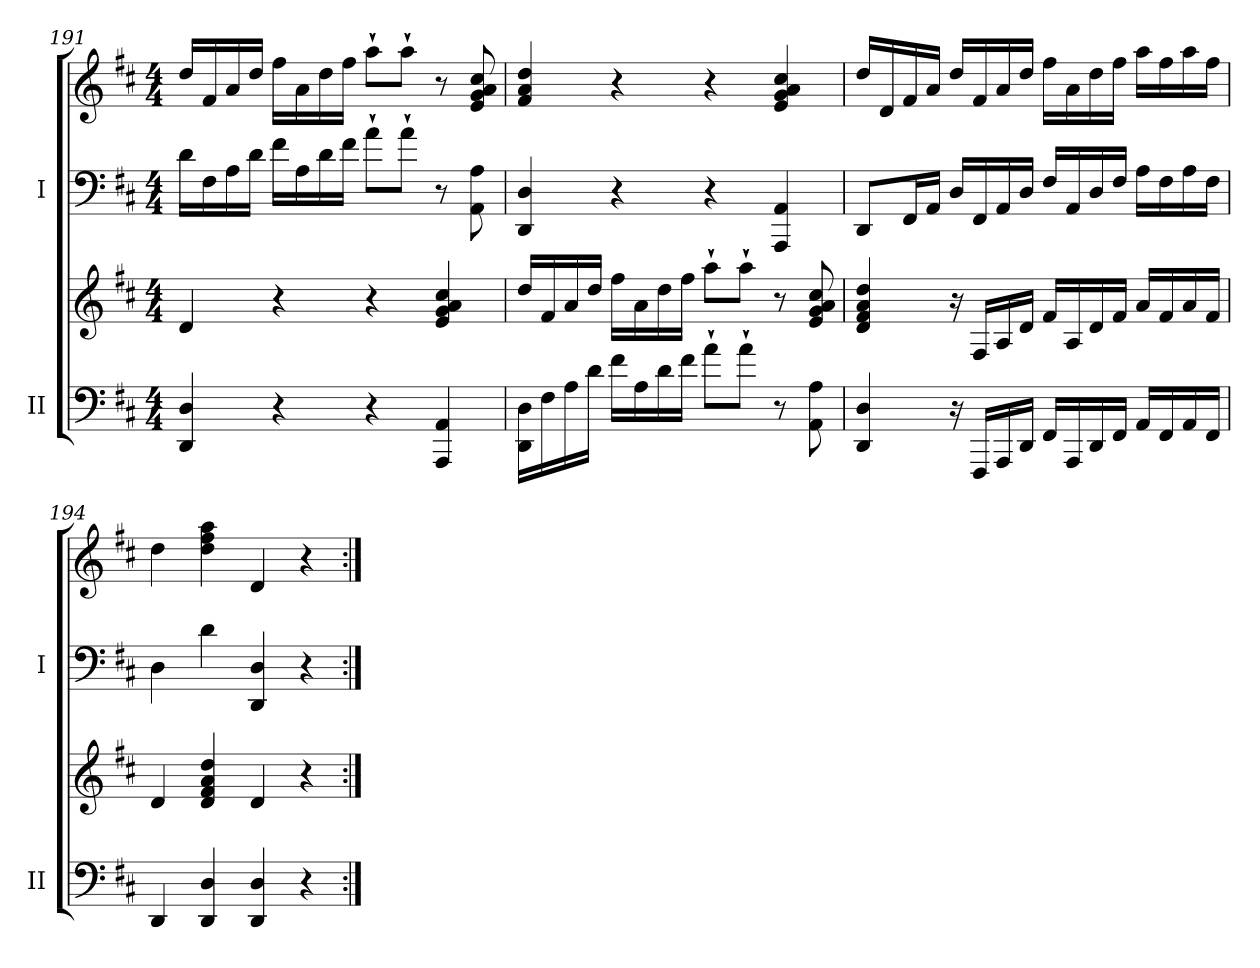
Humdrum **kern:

**kern	**kern	**kern	**kern
*part2	*part2	*part1	*part1
*staff4	*staff3	*staff2	*staff1
*I"II	*	*I"I	*
*I'II	*	*I'I	*
*clefF4	*clefG2	*clefF4	*clefG2
*k[f#c#]	*k[f#c#]	*k[f#c#]	*k[f#c#]
*M4/4	*M4/4	*M4/4	*M4/4
=191	=191	=191	=191
4DD/ 4D/	4d/	16d\LL	16dd/LL
.	.	16F#\	16f#/
.	.	16A\	16a/
.	.	16d\JJ	16dd/JJ
4r	4r	16f#\LL	16ff#\LL
.	.	16A\	16a\
.	.	16d\	16dd\
.	.	16f#\JJ	16ff#\JJ
4r	4r	8a`\L	8aa`\L
.	.	8a`\J	8aa`\J
4AAA/ 4AA/	4e/ 4g/ 4a/ 4cc#/	8r	8r
.	.	8AA\ 8A\	8e/ 8g/ 8a/ 8cc#/
=192	=192	=192	=192
16DD\ 16D\LL	16dd/LL	4DD/ 4D/	4f#/ 4a/ 4dd/
16F#\	16f#/	.	.
16A\	16a/	.	.
16d\JJ	16dd/JJ	.	.
16f#\LL	16ff#\LL	4r	4r
16A\	16a\	.	.
16d\	16dd\	.	.
16f#\JJ	16ff#\JJ	.	.
8a`\L	8aa`\L	4r	4r
8a`\J	8aa`\J	.	.
8r	8r	4AAA/ 4AA/	4e/ 4g/ 4a/ 4cc#/
8AA\ 8A\	8e/ 8g/ 8a/ 8cc#/	.	.
!!LO:PB:g=z
=193	=193	=193	=193
4DD/ 4D/	4d/ 4f#/ 4a/ 4dd/	8DD/L	16dd/LL
.	.	.	16d/
.	.	16FF#/L	16f#/
.	.	16AA/JJ	16a/JJ
16r	16r	16D/LL	16dd/LL
16FFF#/LL	16F#/LL	16FF#/	16f#/
16AAA/	16A/	16AA/	16a/
16DD/JJ	16d/JJ	16D/JJ	16dd/JJ
16FF#/LL	16f#/LL	16F#/LL	16ff#\LL
16AAA/	16A/	16AA/	16a\
16DD/	16d/	16D/	16dd\
16FF#/JJ	16f#/JJ	16F#/JJ	16ff#\JJ
16AA/LL	16a/LL	16A\LL	16aa\LL
16FF#/	16f#/	16F#\	16ff#\
16AA/	16a/	16A\	16aa\
16FF#/JJ	16f#/JJ	16F#\JJ	16ff#\JJ
=194	=194	=194	=194
4DD/	4d/	4D\	4dd\
4DD/ 4D/	4d/ 4f#/ 4a/ 4dd/	4d\	4dd\ 4ff#\ 4aa\
4DD/ 4D/	4d/	4DD/ 4D/	4d/
4r	4r	4r	4r
=:|!	=:|!	=:|!	=:|!
*-	*-	*-	*-
